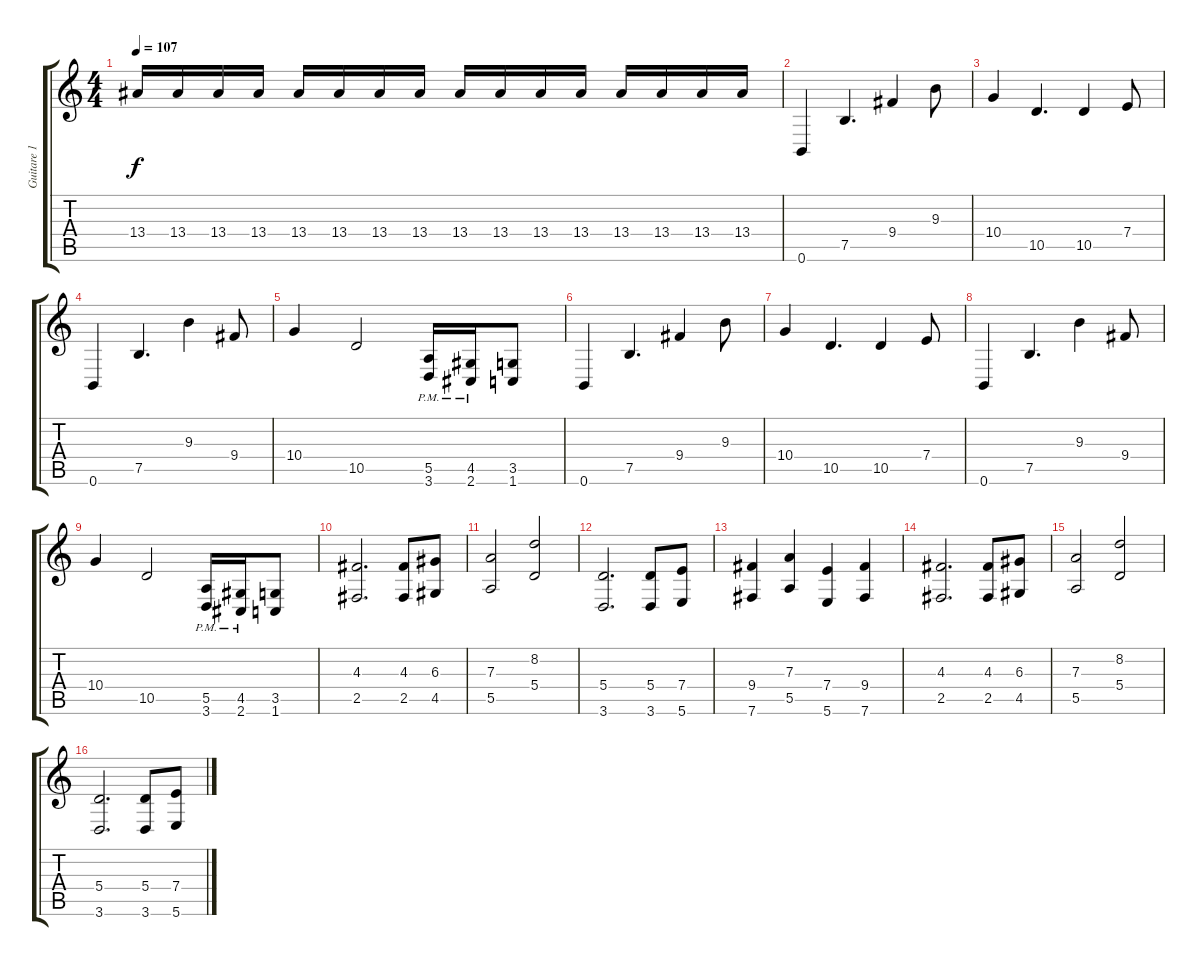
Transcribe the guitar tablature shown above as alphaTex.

\track ("Guitare 1" "Guitare 1") {instrument distortionguitar}
\staff {score tabs}
\tuning (B3 Gb3 D3 A2 E2 B1) {hide}
\ts (4 4)
\tempo 107
\clef g2
\ks c
13.4.16{dy f} 13.4.16 13.4.16 13.4.16 13.4.16 13.4.16 13.4.16 13.4.16 13.4.16 13.4.16 13.4.16 13.4.16 13.4.16 13.4.16 13.4.16 13.4.16 |
0.6.4 7.5.4{d} 9.4.4 9.3.8 |
10.4.4 10.5.4{d} 10.5.4 7.4.8 |
0.6.4 7.5.4{d} 9.3.4 9.4.8 |
10.4.4 10.5.2 (5.5{pm} 3.6{pm}).16 (4.5{pm} 2.6{pm}).16 (3.5 1.6).8 |
0.6.4 7.5.4{d} 9.4.4 9.3.8 |
10.4.4 10.5.4{d} 10.5.4 7.4.8 |
0.6.4 7.5.4{d} 9.3.4 9.4.8 |
10.4.4 10.5.2 (5.5{pm} 3.6{pm}).16 (4.5{pm} 2.6{pm}).16 (3.5 1.6).8 |
(4.3 2.5).2{d} (4.3 2.5).8 (6.3 4.5).8 |
(7.3 5.5).2 (8.2 5.4).2 |
(5.4 3.6).2{d} (5.4 3.6).8 (7.4 5.6).8 |
(9.4 7.6).4 (7.3 5.5).4 (7.4 5.6).4 (9.4 7.6).4 |
(4.3 2.5).2{d} (4.3 2.5).8 (6.3 4.5).8 |
(7.3 5.5).2 (8.2 5.4).2 |
(5.4 3.6).2{d} (5.4 3.6).8 (7.4 5.6).8
